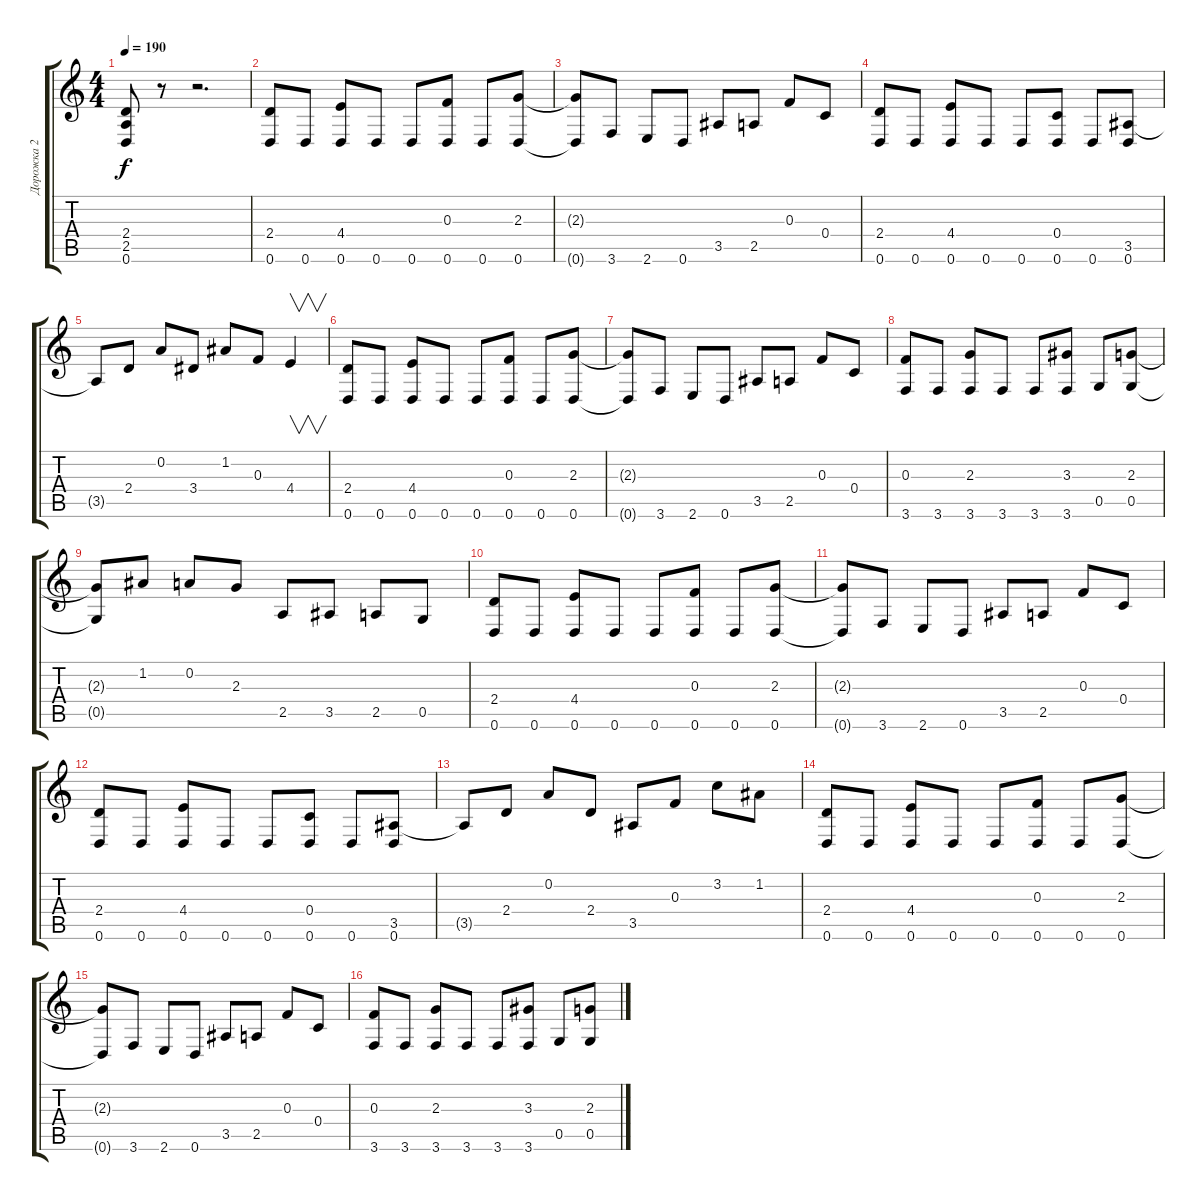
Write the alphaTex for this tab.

\track ("Дорожка 2" "Дорожка 2") {instrument overdrivenguitar}
\staff {score tabs}
\tuning (D4 A3 F3 C3 G2 D2) {hide}
\ts (4 4)
\tempo 190
\clef g2
\ks c
(2.4 2.5 0.6).8{dy f} r.8 r.2{d} |
(2.4 0.6).8 0.6.8 (4.4 0.6).8 0.6.8 0.6.8 (0.3 0.6).8 0.6.8 (2.3 0.6).8 |
(2.3{t} 0.6{t}).8 3.6.8 2.6.8 0.6.8 3.5.8 2.5.8 0.3.8 0.4.8 |
(2.4 0.6).8 0.6.8 (4.4 0.6).8 0.6.8 0.6.8 (0.4 0.6).8 0.6.8 (3.5 0.6).8 |
3.5{t}.8 2.4.8 0.2.8 3.4.8 1.2.8 0.3.8 4.4.4{v} |
(2.4 0.6).8 0.6.8 (4.4 0.6).8 0.6.8 0.6.8 (0.3 0.6).8 0.6.8 (2.3 0.6).8 |
(2.3{t} 0.6{t}).8 3.6.8 2.6.8 0.6.8 3.5.8 2.5.8 0.3.8 0.4.8 |
(0.3 3.6).8 3.6.8 (2.3 3.6).8 3.6.8 3.6.8 (3.3 3.6).8 0.5.8 (2.3 0.5).8 |
(2.3{t} 0.5{t}).8 1.2.8 0.2.8 2.3.8 2.5.8 3.5.8 2.5.8 0.5.8 |
(2.4 0.6).8 0.6.8 (4.4 0.6).8 0.6.8 0.6.8 (0.3 0.6).8 0.6.8 (2.3 0.6).8 |
(2.3{t} 0.6{t}).8 3.6.8 2.6.8 0.6.8 3.5.8 2.5.8 0.3.8 0.4.8 |
(2.4 0.6).8 0.6.8 (4.4 0.6).8 0.6.8 0.6.8 (0.4 0.6).8 0.6.8 (3.5 0.6).8 |
3.5{t}.8 2.4.8 0.2.8 2.4.8 3.5.8 0.3.8 3.2.8 1.2.8 |
(2.4 0.6).8 0.6.8 (4.4 0.6).8 0.6.8 0.6.8 (0.3 0.6).8 0.6.8 (2.3 0.6).8 |
(2.3{t} 0.6{t}).8 3.6.8 2.6.8 0.6.8 3.5.8 2.5.8 0.3.8 0.4.8 |
(0.3 3.6).8 3.6.8 (2.3 3.6).8 3.6.8 3.6.8 (3.3 3.6).8 0.5.8 (2.3 0.5).8
